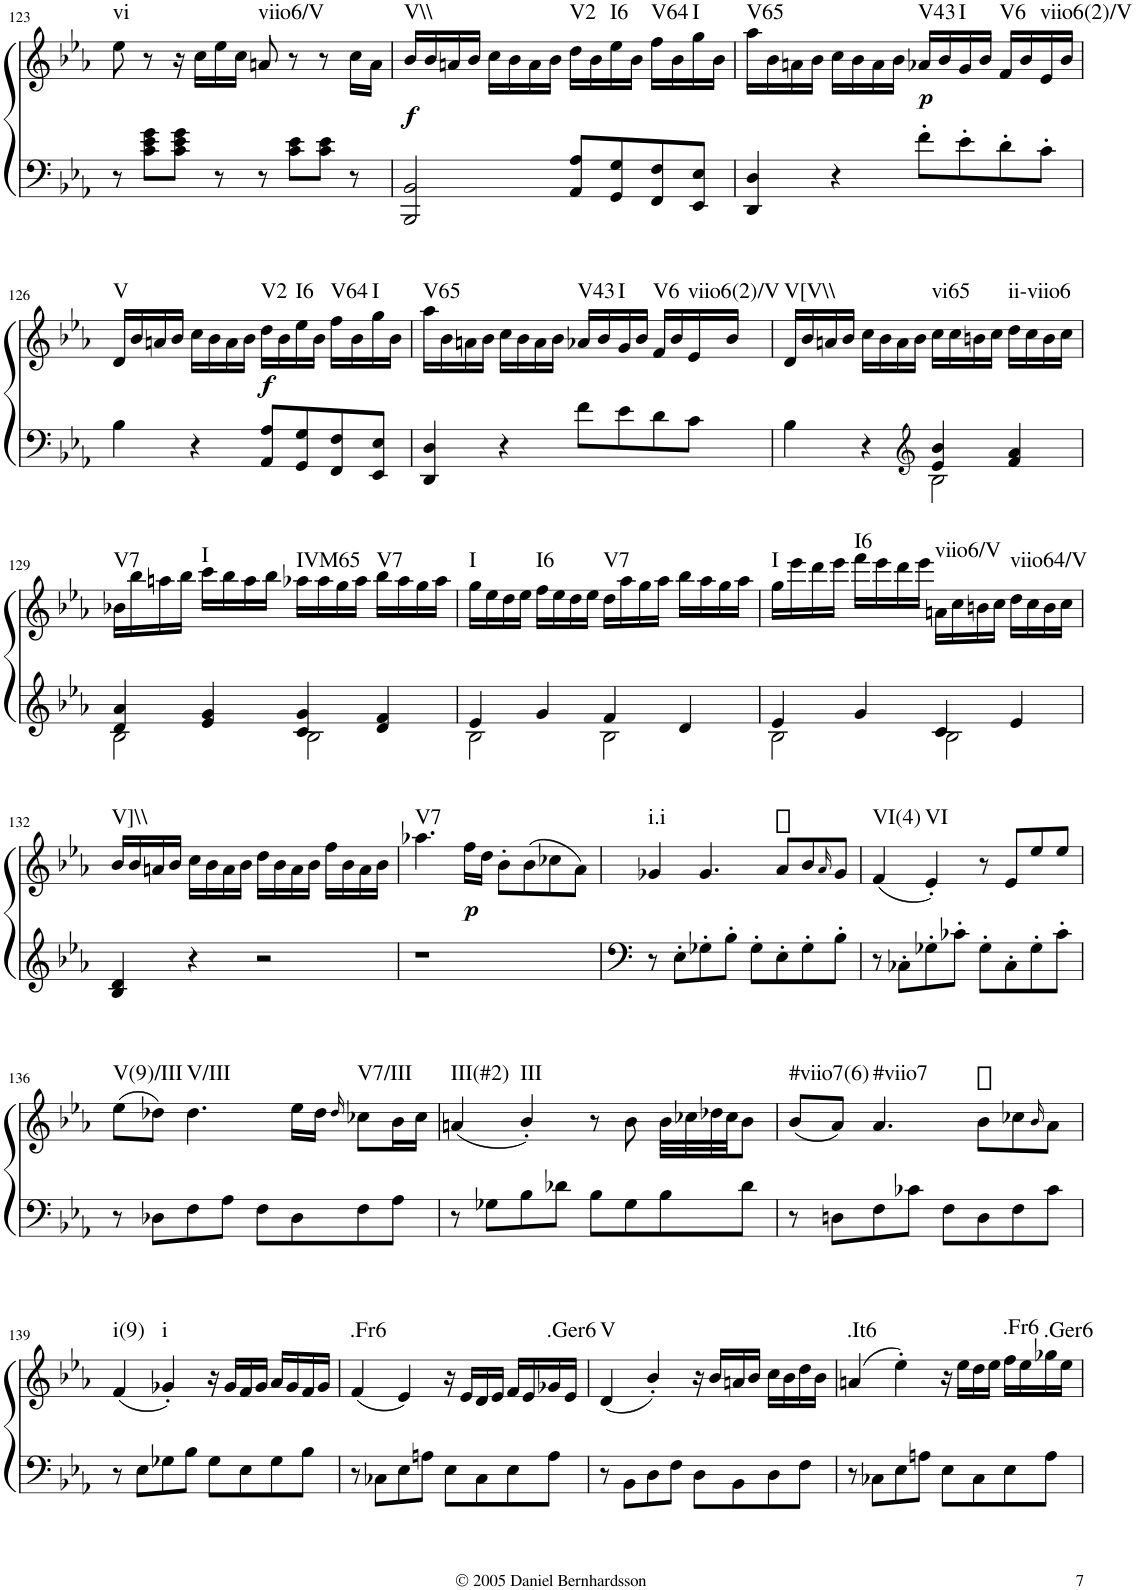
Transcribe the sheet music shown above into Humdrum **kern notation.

**kern	**kern	**dynam	**harte
*part1	*part1	*part1	*part1
*staff2	*staff1	*staff1/2	*
*I"Piano	*	*	*
*I'Pno.	*	*	*
!!LO:PB:g=z
*clefF4	*clefG2	*	*
*k[b-e-a-]	*k[b-e-a-]	*	*
*E-:	*E-:	*	*
*M4/4	*M4/4	*	*
*met(c)	*met(c)	*	*
=123	=123	=123	=123
!	!	!	!LO:H:kt=vi
8r	8ee-\	.	N
8c\ 8e-\ 8g\L	8r	.	.
8c\ 8e-\ 8g\J	16r	.	.
.	16cc\LL	.	.
8r	16ee-\	.	.
.	16cc\JJ	.	.
!	!	!	!LO:H:kt=viio6/V
8r	8an/	.	N
8c\ 8e-\L	8r	.	.
8c\ 8e-\J	8r	.	.
8r	16cc\LL	.	.
.	16a\JJ	.	.
=124	=124	=124	=124
!	!	!LO:DY:b	!LO:H:kt=V\\
2BBB-/ 2BB-/	16b-/LL	f	N
.	16b-/	.	.
.	16an/	.	.
.	16b-/JJ	.	.
.	16cc\LL	.	.
.	16b-\	.	.
.	16a\	.	.
.	16b-\JJ	.	.
!	!	!	!LO:H:kt=V2
8AA-/ 8A-/L	16dd\LL	.	N
.	16b-\	.	.
!	!	!	!LO:H:kt=I6
8GG/ 8G/	16ee-\	.	N
.	16b-\JJ	.	.
!	!	!	!LO:H:kt=V64
8FF/ 8F/	16ff\LL	.	N
.	16b-\	.	.
!	!	!	!LO:H:kt=I
8EE-/ 8E-/J	16gg\	.	N
.	16b-\JJ	.	.
=125	=125	=125	=125
!	!	!	!LO:H:kt=V65
4DD/ 4D/	16aa-\LL	.	N
.	16b-\	.	.
.	16an\	.	.
.	16b-\JJ	.	.
4r	16cc\LL	.	.
.	16b-\	.	.
.	16a\	.	.
.	16b-\JJ	.	.
!	!	!LO:DY:b	!LO:H:kt=V43
8f'\L	16a-X/LL	p	N
.	16b-/	.	.
!	!	!	!LO:H:kt=I
8e-'\	16g/	.	N
.	16b-/JJ	.	.
!	!	!	!LO:H:kt=V6
8d'\	16f/LL	.	N
.	16b-/	.	.
!	!	!	!LO:H:kt=viio6(2)/V
8c'\J	16e-/	.	N
.	16b-/JJ	.	.
!!LO:LB:g=z
=126	=126	=126	=126
!	!	!	!LO:H:kt=V
4B-\	16d/LL	.	N
.	16b-/	.	.
.	16an/	.	.
.	16b-/JJ	.	.
4r	16cc\LL	.	.
.	16b-\	.	.
.	16a\	.	.
.	16b-\JJ	.	.
!	!	!LO:DY:b	!LO:H:kt=V2
8AA-/ 8A-/L	16dd\LL	f	N
.	16b-\	.	.
!	!	!	!LO:H:kt=I6
8GG/ 8G/	16ee-\	.	N
.	16b-\JJ	.	.
!	!	!	!LO:H:kt=V64
8FF/ 8F/	16ff\LL	.	N
.	16b-\	.	.
!	!	!	!LO:H:kt=I
8EE-/ 8E-/J	16gg\	.	N
.	16b-\JJ	.	.
=127	=127	=127	=127
!	!	!	!LO:H:kt=V65
4DD/ 4D/	16aa-\LL	.	N
.	16b-\	.	.
.	16an\	.	.
.	16b-\JJ	.	.
4r	16cc\LL	.	.
.	16b-\	.	.
.	16a\	.	.
.	16b-\JJ	.	.
!	!	!	!LO:H:kt=V43
8f\L	16a-X/LL	.	N
.	16b-/	.	.
!	!	!	!LO:H:kt=I
8e-\	16g/	.	N
.	16b-/JJ	.	.
!	!	!	!LO:H:kt=V6
8d\	16f/LL	.	N
.	16b-/	.	.
!	!	!	!LO:H:kt=viio6(2)/V
8c\J	16e-/	.	N
.	16b-/JJ	.	.
=128	=128	=128	=128
*^	*	*	*
!	!	!	!	!LO:H:kt=V[V\\
4B-\	2ryy	16d/LL	.	N
.	.	16b-/	.	.
.	.	16an/	.	.
.	.	16b-/JJ	.	.
4r	.	16cc\LL	.	.
.	.	16b-\	.	.
.	.	16a\	.	.
.	.	16b-\JJ	.	.
*clefG2	*	*	*	*
!	!	!	!	!LO:H:kt=vi65
4e-/ 4b-/	2B-\	16cc\LL	.	N
.	.	16cc\	.	.
.	.	16bn\	.	.
.	.	16cc\JJ	.	.
!	!	!	!	!LO:H:kt=ii-viio6
4f/ 4a-/	.	16dd\LL	.	N
.	.	16cc\	.	.
.	.	16b\	.	.
.	.	16cc\JJ	.	.
!!LO:LB:g=z
=129	=129	=129	=129	=129
!	!	!	!	!LO:H:kt=V7
4d/ 4a-/	2B-\	16b-X\LL	.	N
.	.	16bb-\	.	.
.	.	16aan\	.	.
.	.	16bb-\JJ	.	.
!	!	!	!	!LO:H:kt=I
4e-/ 4g/	.	16ccc\LL	.	N
.	.	16bb-\	.	.
.	.	16aa\	.	.
.	.	16bb-\JJ	.	.
!	!	!	!	!LO:H:kt=IVM65
4c/ 4g/	2B-\	16aa-X\LL	.	N
.	.	16aa-\	.	.
.	.	16gg\	.	.
.	.	16aa-\JJ	.	.
!	!	!	!	!LO:H:kt=V7
4d/ 4f/	.	16bb-\LL	.	N
.	.	16aa-\	.	.
.	.	16gg\	.	.
.	.	16aa-\JJ	.	.
=130	=130	=130	=130	=130
!	!	!	!	!LO:H:kt=I
4e-/	2B-\	16gg\LL	.	N
.	.	16ee-\	.	.
.	.	16dd\	.	.
.	.	16ee-\JJ	.	.
!	!	!	!	!LO:H:kt=I6
4g/	.	16ff\LL	.	N
.	.	16ee-\	.	.
.	.	16dd\	.	.
.	.	16ee-\JJ	.	.
!	!	!	!	!LO:H:kt=V7
4f/	2B-\	16dd\LL	.	N
.	.	16aa-\	.	.
.	.	16gg\	.	.
.	.	16aa-\JJ	.	.
4d/	.	16bb-\LL	.	.
.	.	16aa-\	.	.
.	.	16gg\	.	.
.	.	16aa-\JJ	.	.
=131	=131	=131	=131	=131
!	!	!	!	!LO:H:kt=I
4e-/	2B-\	16gg\LL	.	N
.	.	16eee-\	.	.
.	.	16ddd\	.	.
.	.	16eee-\JJ	.	.
!	!	!	!	!LO:H:kt=I6
4g/	.	16fff\LL	.	N
.	.	16eee-\	.	.
.	.	16ddd\	.	.
.	.	16eee-\JJ	.	.
!	!	!	!	!LO:H:kt=viio6/V
4c/	2B-\	16an\LL	.	N
.	.	16cc\	.	.
.	.	16bn\	.	.
.	.	16cc\JJ	.	.
!	!	!	!	!LO:H:kt=viio64/V
4e-/	.	16dd\LL	.	N
.	.	16cc\	.	.
.	.	16b\	.	.
.	.	16cc\JJ	.	.
*v	*v	*	*	*
!!LO:LB:g=z
=132	=132	=132	=132
!	!	!	!LO:H:kt=V]\\
4B-/ 4d/	16b-/LL	.	N
.	16b-/	.	.
.	16an/	.	.
.	16b-/JJ	.	.
4r	16cc\LL	.	.
.	16b-\	.	.
.	16a\	.	.
.	16b-\JJ	.	.
2r	16dd\LL	.	.
.	16b-\	.	.
.	16a\	.	.
.	16b-\JJ	.	.
.	16ff\LL	.	.
.	16b-\	.	.
.	16a\	.	.
.	16b-\JJ	.	.
=133	=133	=133	=133
!	!	!	!LO:H:kt=V7
1r	4.aa-X\	.	N
!	!	!LO:DY:b	!
.	16ff\LL	p	.
.	16dd\JJ	.	.
.	8b-'\L	.	.
.	(8b-\	.	.
.	8cc-X\	.	.
.	8a-\J)	.	.
=134	=134	=134	=134
!	!	!	!LO:H:kt=i.i
8r	4g-X/	.	N
8E-'\L	.	.	.
8G-X'\	4.g-/	.	.
8B-'\J	.	.	.
8G-'\L	.	.	.
8E-'\	8a-/L	.	.
8G-'\	8b-/	.	.
.	16qa-/	.	.
8B-'\J	8g-/J	.	.
=135	=135	=135	=135
!	!	!	!LO:H:kt=VI(4)
8r	(4f/	.	N
8C-X'\L	.	.	.
!	!	!	!LO:H:kt=VI
8G-X'\	4e-'/)	.	N
8c-X'\J	.	.	.
8G-'\L	8r	.	.
8C-'\	8e-/L	.	.
8G-'\	8ee-/	.	.
8c-'\J	8ee-/J	.	.
!!LO:LB:g=z
=136	=136	=136	=136
!	!	!	!LO:H:kt=V(9)/III
8r	(8ee-\L	.	N
8D-X\L	8dd-X\J)	.	.
!	!	!	!LO:H:kt=V/III
8F\	4.dd-\	.	N
8A-\J	.	.	.
8F\L	.	.	.
8D-\	16ee-\LL	.	.
.	16dd-\JJ	.	.
.	16qdd-/	.	.
!	!	!	!LO:H:kt=V7/III
8F\	8cc-X\L	.	N
8A-\J	16b-\L	.	.
.	16cc-\JJ	.	.
=137	=137	=137	=137
!	!	!	!LO:H:kt=III(#2)
8r	(4an/	.	N
8G-X\L	.	.	.
!	!	!	!LO:H:kt=III
8B-\	4b-'/)	.	N
8d-X\J	.	.	.
8B-\L	8r	.	.
8G-\	8b-\	.	.
8B-\	32b-\LLL	.	.
.	32cc-X\	.	.
.	32dd-X\	.	.
.	32cc-\JJ	.	.
8d-\J	8b-\J	.	.
=138	=138	=138	=138
!	!	!	!LO:H:kt=#viio7(6)
8r	(8b-/L	.	N
8Dn\L	8a-/J)	.	.
!	!	!	!LO:H:kt=#viio7
8F\	4.a-/	.	N
8c-X\J	.	.	.
8F\L	.	.	.
8D\	8b-\L	.	.
8F\	8cc-X\	.	.
.	16qb-/	.	.
8c-\J	8a-\J	.	.
!!LO:LB:g=z
=139	=139	=139	=139
!	!	!	!LO:H:kt=i(9)
8r	(4f/	.	N
8E-\L	.	.	.
!	!	!	!LO:H:kt=i
8G-X\	4g-X'/)	.	N
8B-\J	.	.	.
8G-\L	16r	.	.
.	16g-/LL	.	.
8E-\	16f/	.	.
.	16g-/JJ	.	.
8G-\	16a-/LL	.	.
.	16g-/	.	.
8B-\J	16f/	.	.
.	16g-/JJ	.	.
=140	=140	=140	=140
!	!	!	!LO:H:kt=.Fr6
8r	(4f/	.	N
8C-X\L	.	.	.
8E-\	4e-/)	.	.
8An\J	.	.	.
8E-\L	16r	.	.
.	16e-/LL	.	.
8C-\	16d/	.	.
.	16e-/JJ	.	.
8E-\	16f/LL	.	.
.	16e-/	.	.
!	!	!	!LO:H:kt=.Ger6
8A\J	16g-X/	.	N
.	16e-/JJ	.	.
=141	=141	=141	=141
!	!	!	!LO:H:kt=V
8r	(4d/	.	N
8BB-\L	.	.	.
8D\	4b-'/)	.	.
8F\J	.	.	.
8D\L	16r	.	.
.	16b-/LL	.	.
8BB-\	16an/	.	.
.	16b-/JJ	.	.
8D\	16cc\LL	.	.
.	16b-\	.	.
8F\J	16dd\	.	.
.	16b-\JJ	.	.
=142	=142	=142	=142
!	!	!	!LO:H:kt=.It6
8r	(4an/	.	N
8C-X\L	.	.	.
8E-\	4ee-'\)	.	.
8An\J	.	.	.
8E-\L	16r	.	.
.	16ee-\LL	.	.
8C-\	16dd\	.	.
.	16ee-\JJ	.	.
!	!	!	!LO:H:kt=.Fr6
8E-\	16ff\LL	.	N
.	16ee-\	.	.
!	!	!	!LO:H:kt=.Ger6
8A\J	16gg-X\	.	N
.	16ee-\JJ	.	.
=	=	=	=
*-	*-	*-	*-
